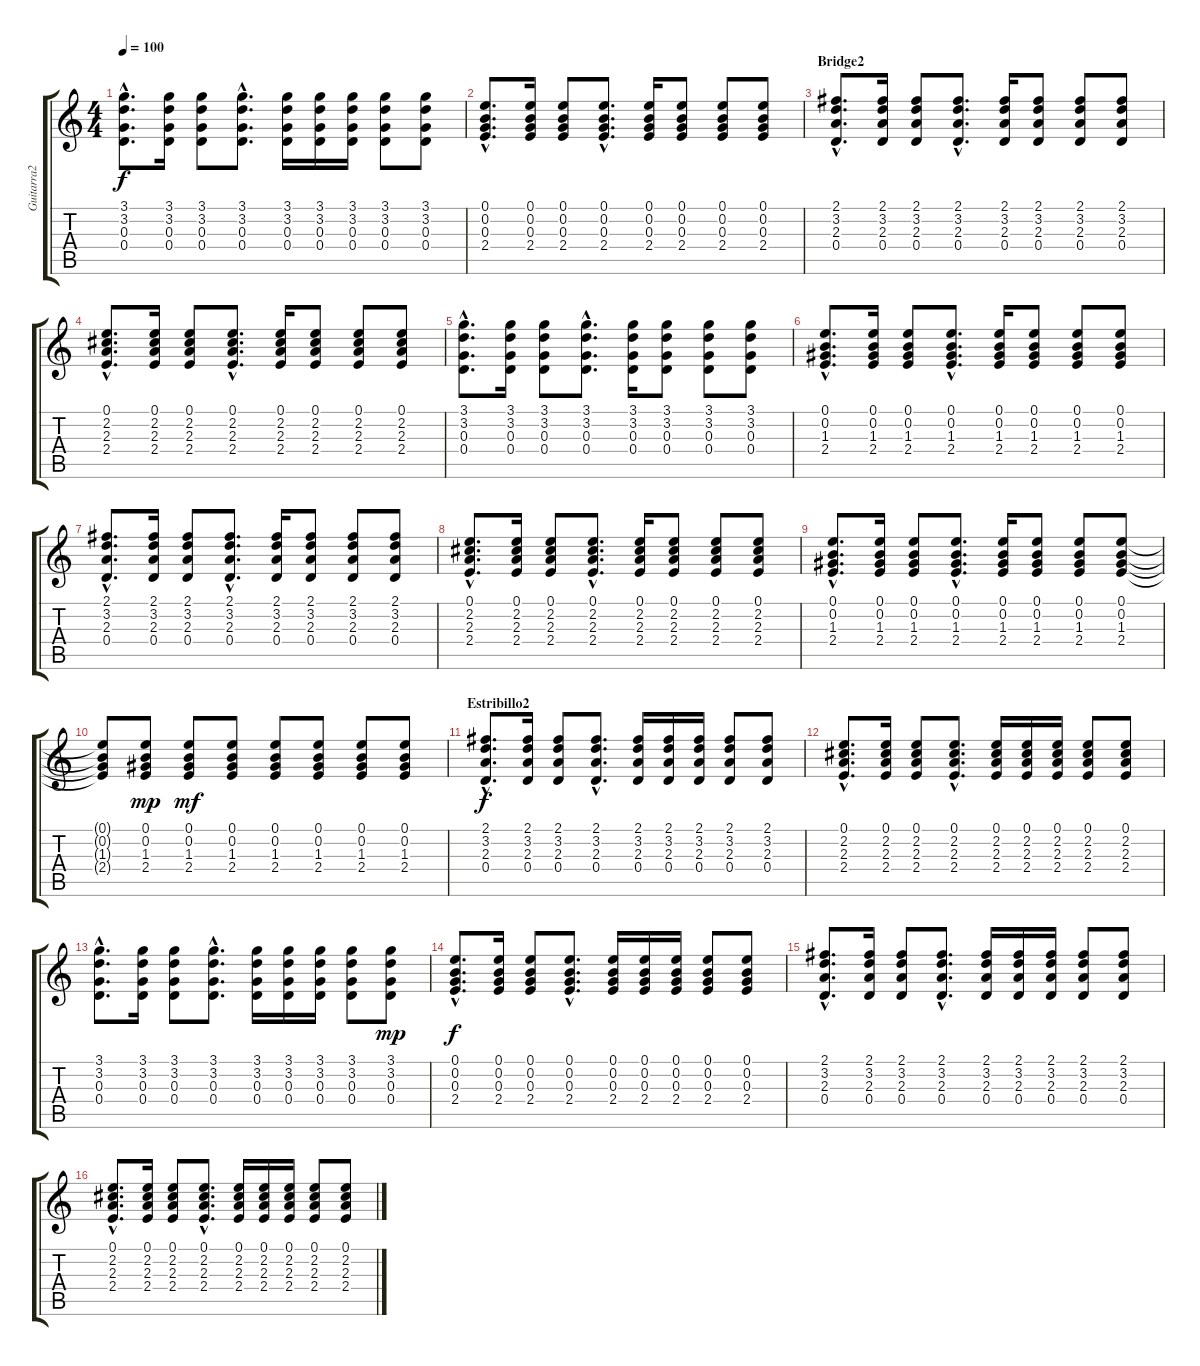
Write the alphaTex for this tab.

\track ("Guitarra2" "Guitarra2") {instrument acousticguitarsteel}
\staff {score tabs}
\tuning (E4 B3 G3 D3 A2 E2) {hide}
\ts (4 4)
\tempo 100
\clef g2
\ks c
(3.1{hac} 3.2{hac} 0.3{hac} 0.4{hac}).8{d dy f} (3.1 3.2 0.3 0.4).16 (3.1 3.2 0.3 0.4).8 (3.1{hac} 3.2{hac} 0.3{hac} 0.4{hac}).8{d} (3.1 3.2 0.3 0.4).16 (3.1 3.2 0.3 0.4).16 (3.1 3.2 0.3 0.4).16 (3.1 3.2 0.3 0.4).8 (3.1 3.2 0.3 0.4).8 |
(0.1{hac} 0.2{hac} 0.3{hac} 2.4{hac}).8{d} (0.1 0.2 0.3 2.4).16 (0.1 0.2 0.3 2.4).8 (0.1{hac} 0.2{hac} 0.3{hac} 2.4{hac}).8{d} (0.1 0.2 0.3 2.4).16 (0.1 0.2 0.3 2.4).8 (0.1 0.2 0.3 2.4).8 (0.1 0.2 0.3 2.4).8 |
\section ("" "Bridge2")
(2.1{hac} 3.2{hac} 2.3{hac} 0.4{hac}).8{d} (2.1 3.2 2.3 0.4).16 (2.1 3.2 2.3 0.4).8 (2.1{hac} 3.2{hac} 2.3{hac} 0.4{hac}).8{d} (2.1 3.2 2.3 0.4).16 (2.1 3.2 2.3 0.4).8 (2.1 3.2 2.3 0.4).8 (2.1 3.2 2.3 0.4).8 |
(0.1{hac} 2.2{hac} 2.3{hac} 2.4{hac}).8{d} (0.1 2.2 2.3 2.4).16 (0.1 2.2 2.3 2.4).8 (0.1{hac} 2.2{hac} 2.3{hac} 2.4{hac}).8{d} (0.1 2.2 2.3 2.4).16 (0.1 2.2 2.3 2.4).8 (0.1 2.2 2.3 2.4).8 (0.1 2.2 2.3 2.4).8 |
(3.1{hac} 3.2{hac} 0.3{hac} 0.4{hac}).8{d} (3.1 3.2 0.3 0.4).16 (3.1 3.2 0.3 0.4).8 (3.1{hac} 3.2{hac} 0.3{hac} 0.4{hac}).8{d} (3.1 3.2 0.3 0.4).16 (3.1 3.2 0.3 0.4).8 (3.1 3.2 0.3 0.4).8 (3.1 3.2 0.3 0.4).8 |
(0.1{hac} 0.2{hac} 1.3{hac} 2.4{hac}).8{d} (0.1 0.2 1.3 2.4).16 (0.1 0.2 1.3 2.4).8 (0.1{hac} 0.2{hac} 1.3{hac} 2.4{hac}).8{d} (0.1 0.2 1.3 2.4).16 (0.1 0.2 1.3 2.4).8 (0.1 0.2 1.3 2.4).8 (0.1 0.2 1.3 2.4).8 |
(2.1{hac} 3.2{hac} 2.3{hac} 0.4{hac}).8{d} (2.1 3.2 2.3 0.4).16 (2.1 3.2 2.3 0.4).8 (2.1{hac} 3.2{hac} 2.3{hac} 0.4{hac}).8{d} (2.1 3.2 2.3 0.4).16 (2.1 3.2 2.3 0.4).8 (2.1 3.2 2.3 0.4).8 (2.1 3.2 2.3 0.4).8 |
(0.1{hac} 2.2{hac} 2.3{hac} 2.4{hac}).8{d} (0.1 2.2 2.3 2.4).16 (0.1 2.2 2.3 2.4).8 (0.1{hac} 2.2{hac} 2.3{hac} 2.4{hac}).8{d} (0.1 2.2 2.3 2.4).16 (0.1 2.2 2.3 2.4).8 (0.1 2.2 2.3 2.4).8 (0.1 2.2 2.3 2.4).8 |
(0.1{hac} 0.2{hac} 1.3{hac} 2.4{hac}).8{d} (0.1 0.2 1.3 2.4).16 (0.1 0.2 1.3 2.4).8 (0.1{hac} 0.2{hac} 1.3{hac} 2.4{hac}).8{d} (0.1 0.2 1.3 2.4).16 (0.1 0.2 1.3 2.4).8 (0.1 0.2 1.3 2.4).8 (0.1 0.2 1.3 2.4).8 |
(0.1{t} 0.2{t} 1.3{t} 2.4{t}).8 (0.1 0.2 1.3 2.4).8{dy mp} (0.1 0.2 1.3 2.4).8{dy mf} (0.1 0.2 1.3 2.4).8 (0.1 0.2 1.3 2.4).8 (0.1 0.2 1.3 2.4).8 (0.1 0.2 1.3 2.4).8 (0.1 0.2 1.3 2.4).8 |
\section ("" "Estribillo2")
(2.1{hac} 3.2{hac} 2.3{hac} 0.4{hac}).8{d dy f} (2.1 3.2 2.3 0.4).16 (2.1 3.2 2.3 0.4).8 (2.1{hac} 3.2{hac} 2.3{hac} 0.4{hac}).8{d} (2.1 3.2 2.3 0.4).16 (2.1 3.2 2.3 0.4).16 (2.1 3.2 2.3 0.4).16 (2.1 3.2 2.3 0.4).8 (2.1 3.2 2.3 0.4).8 |
(0.1{hac} 2.2{hac} 2.3{hac} 2.4{hac}).8{d} (0.1 2.2 2.3 2.4).16 (0.1 2.2 2.3 2.4).8 (0.1{hac} 2.2{hac} 2.3{hac} 2.4{hac}).8{d} (0.1 2.2 2.3 2.4).16 (0.1 2.2 2.3 2.4).16 (0.1 2.2 2.3 2.4).16 (0.1 2.2 2.3 2.4).8 (0.1 2.2 2.3 2.4).8 |
(3.1{hac} 3.2{hac} 0.3{hac} 0.4{hac}).8{d} (3.1 3.2 0.3 0.4).16 (3.1 3.2 0.3 0.4).8 (3.1{hac} 3.2{hac} 0.3{hac} 0.4{hac}).8{d} (3.1 3.2 0.3 0.4).16 (3.1 3.2 0.3 0.4).16 (3.1 3.2 0.3 0.4).16 (3.1 3.2 0.3 0.4).8 (3.1 3.2 0.3 0.4).8{dy mp} |
(0.1{hac} 0.2{hac} 0.3{hac} 2.4{hac}).8{d dy f} (0.1 0.2 0.3 2.4).16 (0.1 0.2 0.3 2.4).8 (0.1{hac} 0.2{hac} 0.3{hac} 2.4{hac}).8{d} (0.1 0.2 0.3 2.4).16 (0.1 0.2 0.3 2.4).16 (0.1 0.2 0.3 2.4).16 (0.1 0.2 0.3 2.4).8 (0.1 0.2 0.3 2.4).8 |
(2.1{hac} 3.2{hac} 2.3{hac} 0.4{hac}).8{d} (2.1 3.2 2.3 0.4).16 (2.1 3.2 2.3 0.4).8 (2.1{hac} 3.2{hac} 2.3{hac} 0.4{hac}).8{d} (2.1 3.2 2.3 0.4).16 (2.1 3.2 2.3 0.4).16 (2.1 3.2 2.3 0.4).16 (2.1 3.2 2.3 0.4).8 (2.1 3.2 2.3 0.4).8 |
(0.1{hac} 2.2{hac} 2.3{hac} 2.4{hac}).8{d} (0.1 2.2 2.3 2.4).16 (0.1 2.2 2.3 2.4).8 (0.1{hac} 2.2{hac} 2.3{hac} 2.4{hac}).8{d} (0.1 2.2 2.3 2.4).16 (0.1 2.2 2.3 2.4).16 (0.1 2.2 2.3 2.4).16 (0.1 2.2 2.3 2.4).8 (0.1 2.2 2.3 2.4).8
